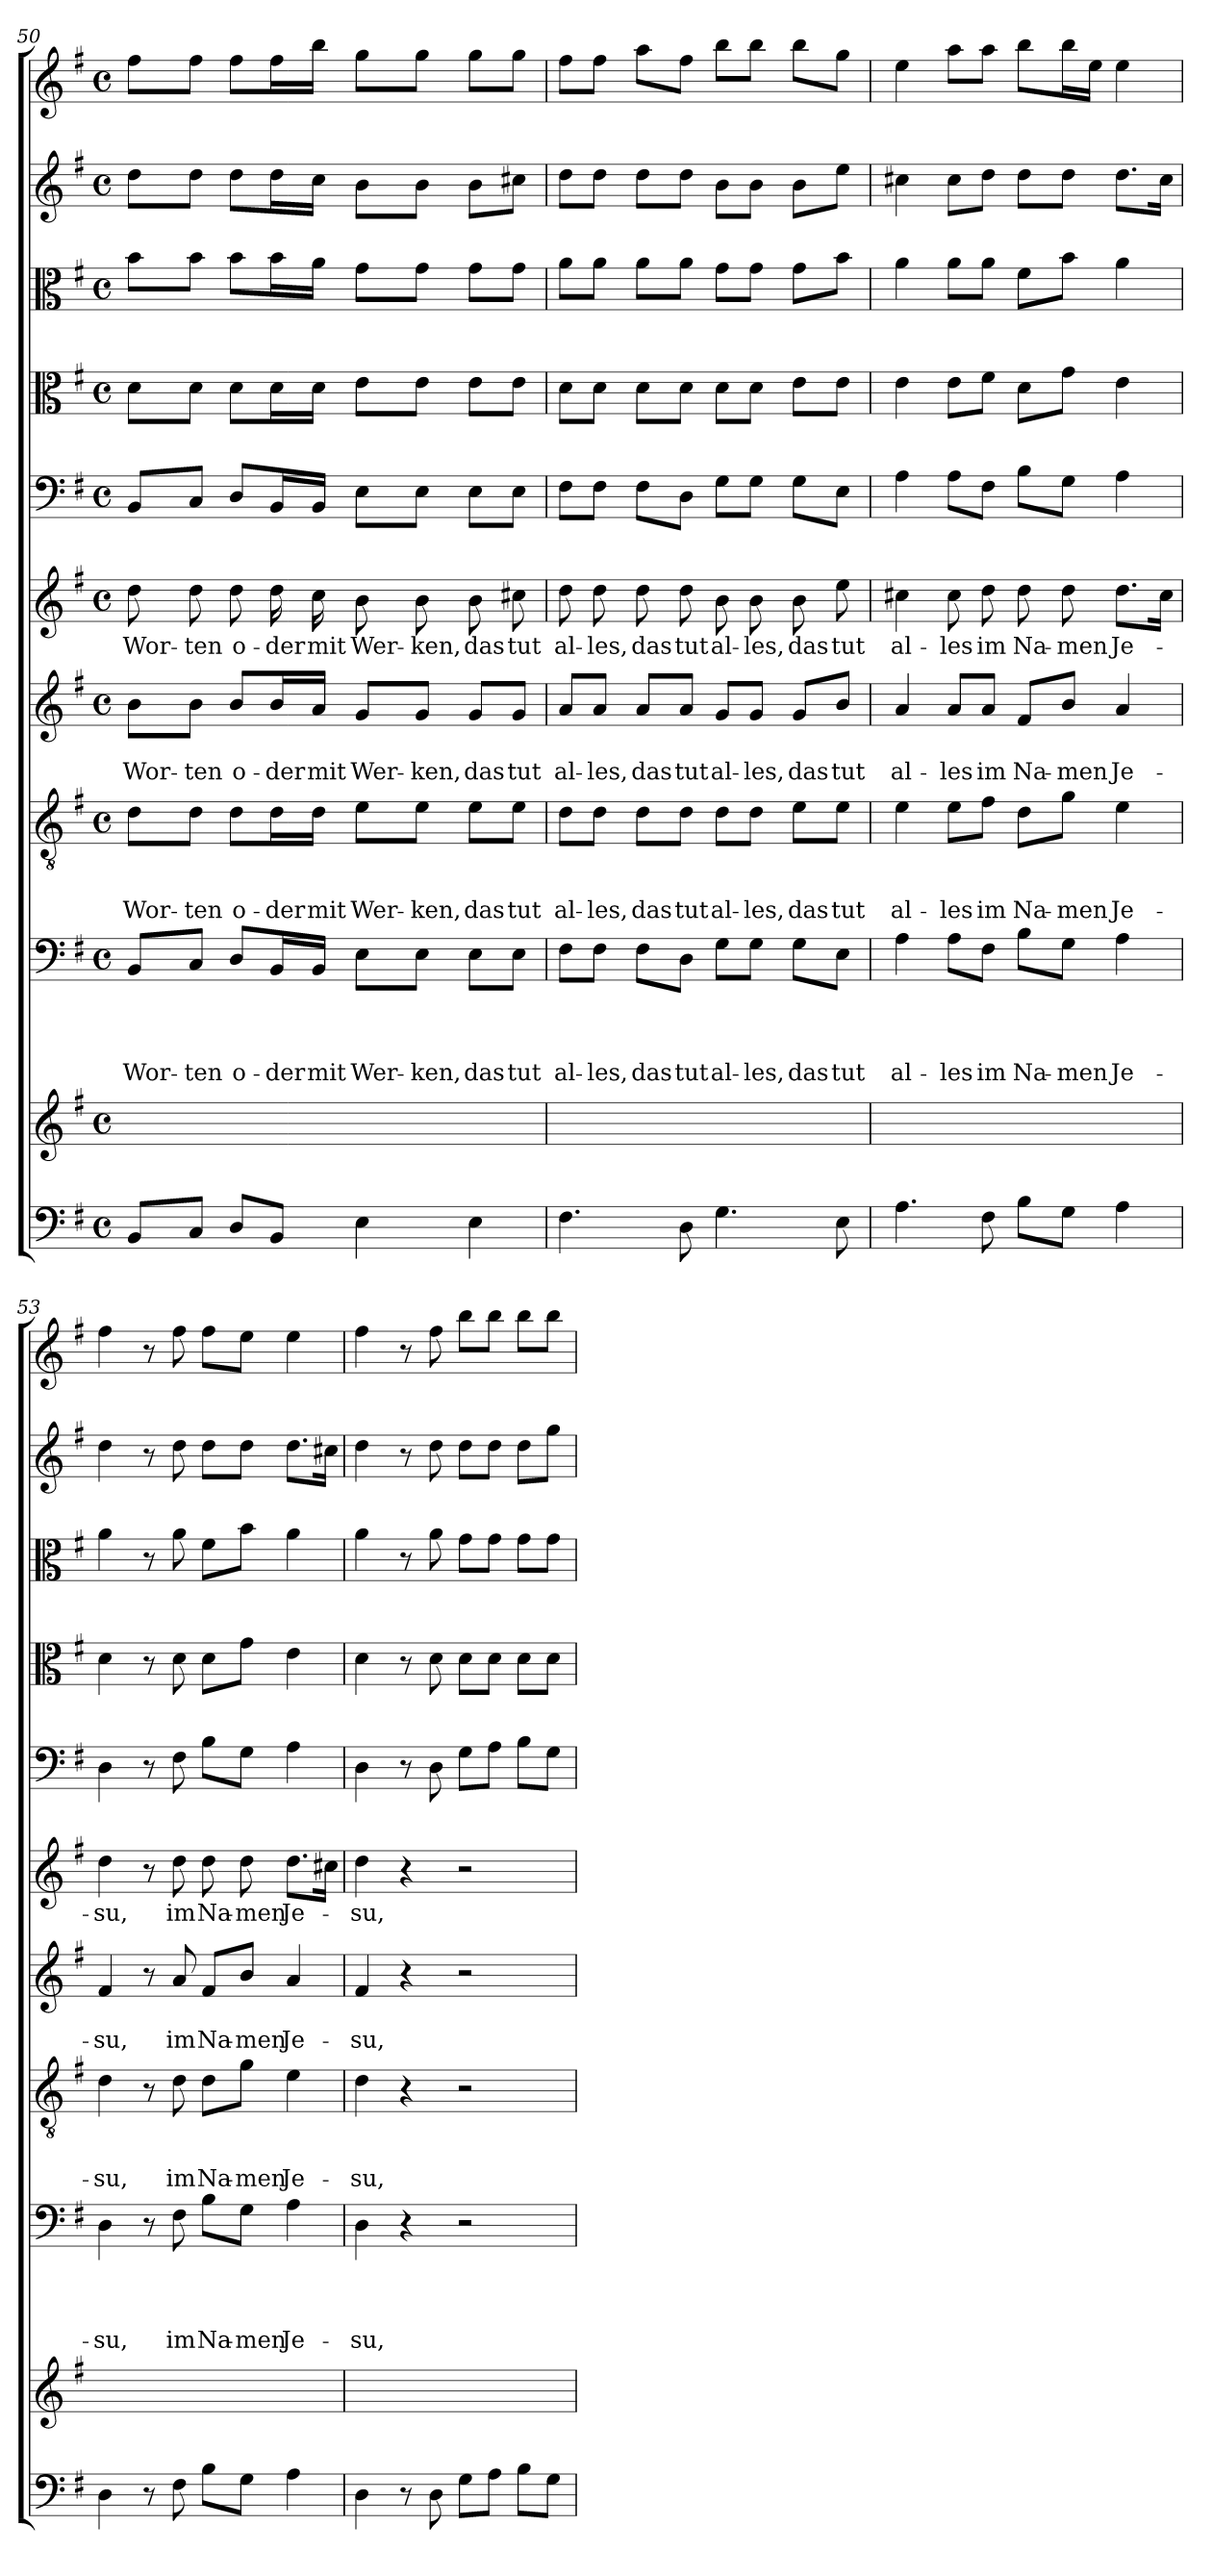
**kern	**kern	**kern	**text	**text	**text	**text	**kern	**text	**text	**text	**kern	**text	**text	**kern	**text	**kern	**kern	**kern	**kern	**kern
*part11	*part10	*part9	*part9	*part9	*part9	*part9	*part8	*part8	*part8	*part8	*part7	*part7	*part7	*part6	*part6	*part5	*part4	*part3	*part2	*part1
*staff11	*staff10	*staff9	*staff9	*staff9	*staff9	*staff9	*staff8	*staff8	*staff8	*staff8	*staff7	*staff7	*staff7	*staff6	*staff6	*staff5	*staff4	*staff3	*staff2	*staff1
*clefF4	*clefG2	*clefF4	*	*	*	*	*clefGv2	*	*	*	*clefG2	*	*	*clefG2	*	*clefF4	*clefC3	*clefC3	*clefG2	*clefG2
*k[f#]	*k[f#]	*k[f#]	*	*	*	*	*k[f#]	*	*	*	*k[f#]	*	*	*k[f#]	*	*k[f#]	*k[f#]	*k[f#]	*k[f#]	*k[f#]
*G:	*G:	*G:	*	*	*	*	*G:	*	*	*	*G:	*	*	*G:	*	*G:	*G:	*G:	*G:	*G:
*M4/4	*M4/4	*M4/4	*	*	*	*	*M4/4	*	*	*	*M4/4	*	*	*M4/4	*	*M4/4	*M4/4	*M4/4	*M4/4	*M4/4
*met(c)	*met(c)	*met(c)	*	*	*	*	*met(c)	*	*	*	*met(c)	*	*	*met(c)	*	*met(c)	*met(c)	*met(c)	*met(c)	*met(c)
=50	=50	=50	=50	=50	=50	=50	=50	=50	=50	=50	=50	=50	=50	=50	=50	=50	=50	=50	=50	=50
!	!	!	!	!	!	!LO:LY:b	!	!	!	!LO:LY:b	!	!	!LO:LY:b	!	!LO:LY:b	!	!	!	!	!
8BB/L	1ryy	8BB/L	.	.	.	Wor-	8d\L	.	.	Wor-	8b\L	.	Wor-	8dd\	Wor-	8BB/L	8d\L	8b\L	8dd\L	8ff#\L
!	!	!	!	!	!	!LO:LY:b	!	!	!	!LO:LY:b	!	!	!LO:LY:b	!	!LO:LY:b	!	!	!	!	!
8C/J	.	8C/J	.	.	.	-ten	8d\J	.	.	-ten	8b\J	.	-ten	8dd\	-ten	8C/J	8d\J	8b\J	8dd\J	8ff#\J
!	!	!	!	!	!	!LO:LY:b	!	!	!	!LO:LY:b	!	!	!LO:LY:b	!	!LO:LY:b	!	!	!	!	!
8D/L	.	8D/L	.	.	.	o-	8d\L	.	.	o-	8b/L	.	o-	8dd\	o-	8D/L	8d\L	8b\L	8dd\L	8ff#\L
!	!	!	!	!	!	!LO:LY:b	!	!	!	!LO:LY:b	!	!	!LO:LY:b	!	!LO:LY:b	!	!	!	!	!
8BB/J	.	16BB/L	.	.	.	-der	16d\L	.	.	-der	16b/L	.	-der	16dd\	-der	16BB/L	16d\L	16b\L	16dd\L	16ff#\L
!	!	!	!	!	!	!LO:LY:b	!	!	!	!LO:LY:b	!	!	!LO:LY:b	!	!LO:LY:b	!	!	!	!	!
.	.	16BB/JJ	.	.	.	mit	16d\JJ	.	.	mit	16a/JJ	.	mit	16cc\	mit	16BB/JJ	16d\JJ	16a\JJ	16cc\JJ	16bb\JJ
!	!	!	!	!	!	!LO:LY:b	!	!	!	!LO:LY:b	!	!	!LO:LY:b	!	!LO:LY:b	!	!	!	!	!
4E\	.	8E\L	.	.	.	Wer-	8e\L	.	.	Wer-	8g/L	.	Wer-	8b\	Wer-	8E\L	8e\L	8g\L	8b\L	8gg\L
!	!	!	!	!	!	!LO:LY:b	!	!	!	!LO:LY:b	!	!	!LO:LY:b	!	!LO:LY:b	!	!	!	!	!
.	.	8E\J	.	.	.	-ken,	8e\J	.	.	-ken,	8g/J	.	-ken,	8b\	-ken,	8E\J	8e\J	8g\J	8b\J	8gg\J
!	!	!	!	!	!	!LO:LY:b	!	!	!	!LO:LY:b	!	!	!LO:LY:b	!	!LO:LY:b	!	!	!	!	!
4E\	.	8E\L	.	.	.	das	8e\L	.	.	das	8g/L	.	das	8b\	das	8E\L	8e\L	8g\L	8b\L	8gg\L
!	!	!	!	!	!	!LO:LY:b	!	!	!	!LO:LY:b	!	!	!LO:LY:b	!	!LO:LY:b	!	!	!	!	!
.	.	8E\J	.	.	.	tut	8e\J	.	.	tut	8g/J	.	tut	8cc#X\	tut	8E\J	8e\J	8g\J	8cc#X\J	8gg\J
=51	=51	=51	=51	=51	=51	=51	=51	=51	=51	=51	=51	=51	=51	=51	=51	=51	=51	=51	=51	=51
!	!	!	!	!	!	!LO:LY:b	!	!	!	!LO:LY:b	!	!	!LO:LY:b	!	!LO:LY:b	!	!	!	!	!
4.F#\	1ryy	8F#\L	.	.	.	al-	8d\L	.	.	al-	8a/L	.	al-	8dd\	al-	8F#\L	8d\L	8a\L	8dd\L	8ff#\L
!	!	!	!	!	!	!LO:LY:b	!	!	!	!LO:LY:b	!	!	!LO:LY:b	!	!LO:LY:b	!	!	!	!	!
.	.	8F#\J	.	.	.	-les,	8d\J	.	.	-les,	8a/J	.	-les,	8dd\	-les,	8F#\J	8d\J	8a\J	8dd\J	8ff#\J
!	!	!	!	!	!	!LO:LY:b	!	!	!	!LO:LY:b	!	!	!LO:LY:b	!	!LO:LY:b	!	!	!	!	!
.	.	8F#\L	.	.	.	das	8d\L	.	.	das	8a/L	.	das	8dd\	das	8F#\L	8d\L	8a\L	8dd\L	8aa\L
!	!	!	!	!	!	!LO:LY:b	!	!	!	!LO:LY:b	!	!	!LO:LY:b	!	!LO:LY:b	!	!	!	!	!
8D\	.	8D\J	.	.	.	tut	8d\J	.	.	tut	8a/J	.	tut	8dd\	tut	8D\J	8d\J	8a\J	8dd\J	8ff#\J
!	!	!	!	!	!	!LO:LY:b	!	!	!	!LO:LY:b	!	!	!LO:LY:b	!	!LO:LY:b	!	!	!	!	!
4.G\	.	8G\L	.	.	.	al-	8d\L	.	.	al-	8g/L	.	al-	8b\	al-	8G\L	8d\L	8g\L	8b\L	8bb\L
!	!	!	!	!	!	!LO:LY:b	!	!	!	!LO:LY:b	!	!	!LO:LY:b	!	!LO:LY:b	!	!	!	!	!
.	.	8G\J	.	.	.	-les,	8d\J	.	.	-les,	8g/J	.	-les,	8b\	-les,	8G\J	8d\J	8g\J	8b\J	8bb\J
!	!	!	!	!	!	!LO:LY:b	!	!	!	!LO:LY:b	!	!	!LO:LY:b	!	!LO:LY:b	!	!	!	!	!
.	.	8G\L	.	.	.	das	8e\L	.	.	das	8g/L	.	das	8b\	das	8G\L	8e\L	8g\L	8b\L	8bb\L
!	!	!	!	!	!	!LO:LY:b	!	!	!	!LO:LY:b	!	!	!LO:LY:b	!	!LO:LY:b	!	!	!	!	!
8E\	.	8E\J	.	.	.	tut	8e\J	.	.	tut	8b/J	.	tut	8ee\	tut	8E\J	8e\J	8b\J	8ee\J	8gg\J
=52	=52	=52	=52	=52	=52	=52	=52	=52	=52	=52	=52	=52	=52	=52	=52	=52	=52	=52	=52	=52
!	!	!	!	!	!	!LO:LY:b	!	!	!	!LO:LY:b	!	!	!LO:LY:b	!	!LO:LY:b	!	!	!	!	!
4.A\	1ryy	4A\	.	.	.	al-	4e\	.	.	al-	4a/	.	al-	4cc#X\	al-	4A\	4e\	4a\	4cc#X\	4ee\
!	!	!	!	!	!	!LO:LY:b	!	!	!	!LO:LY:b	!	!	!LO:LY:b	!	!LO:LY:b	!	!	!	!	!
.	.	8A\L	.	.	.	-les	8e\L	.	.	-les	8a/L	.	-les	8cc#\	-les	8A\L	8e\L	8a\L	8cc#\L	8aa\L
!	!	!	!	!	!	!LO:LY:b	!	!	!	!LO:LY:b	!	!	!LO:LY:b	!	!LO:LY:b	!	!	!	!	!
8F#\	.	8F#\J	.	.	.	im	8f#\J	.	.	im	8a/J	.	im	8dd\	im	8F#\J	8f#\J	8a\J	8dd\J	8aa\J
!	!	!	!	!	!	!LO:LY:b	!	!	!	!LO:LY:b	!	!	!LO:LY:b	!	!LO:LY:b	!	!	!	!	!
8B\L	.	8B\L	.	.	.	Na-	8d\L	.	.	Na-	8f#/L	.	Na-	8dd\	Na-	8B\L	8d\L	8f#\L	8dd\L	8bb\L
!	!	!	!	!	!	!LO:LY:b	!	!	!	!LO:LY:b	!	!	!LO:LY:b	!	!LO:LY:b	!	!	!	!	!
8G\J	.	8G\J	.	.	.	-men	8g\J	.	.	-men	8b/J	.	-men	8dd\	-men	8G\J	8g\J	8b\J	8dd\J	16bb\L
.	.	.	.	.	.	.	.	.	.	.	.	.	.	.	.	.	.	.	.	16ee\JJ
!	!	!	!	!	!	!LO:LY:b	!	!	!	!LO:LY:b	!	!	!LO:LY:b	!	!LO:LY:b	!	!	!	!	!
4A\	.	4A\	.	.	.	Je-	4e\	.	.	Je-	4a/	.	Je-	8.dd\L	Je-	4A\	4e\	4a\	8.dd\L	4ee\
.	.	.	.	.	.	.	.	.	.	.	.	.	.	16cc#\Jk	.	.	.	.	16cc#\Jk	.
!!LO:PB:g=z
=53	=53	=53	=53	=53	=53	=53	=53	=53	=53	=53	=53	=53	=53	=53	=53	=53	=53	=53	=53	=53
!	!	!	!	!	!	!LO:LY:b	!	!	!	!LO:LY:b	!	!	!LO:LY:b	!	!LO:LY:b	!	!	!	!	!
4D\	1ryy	4D\	.	.	.	-su,	4d\	.	.	-su,	4f#/	.	-su,	4dd\	-su,	4D\	4d\	4a\	4dd\	4ff#\
8r	.	8r	.	.	.	.	8r	.	.	.	8r	.	.	8r	.	8r	8r	8r	8r	8r
!	!	!	!	!	!	!LO:LY:b	!	!	!	!LO:LY:b	!	!	!LO:LY:b	!	!LO:LY:b	!	!	!	!	!
8F#\	.	8F#\	.	.	.	im	8d\	.	.	im	8a/	.	im	8dd\	im	8F#\	8d\	8a\	8dd\	8ff#\
!	!	!	!	!	!	!LO:LY:b	!	!	!	!LO:LY:b	!	!	!LO:LY:b	!	!LO:LY:b	!	!	!	!	!
8B\L	.	8B\L	.	.	.	Na-	8d\L	.	.	Na-	8f#/L	.	Na-	8dd\	Na-	8B\L	8d\L	8f#\L	8dd\L	8ff#\L
!	!	!	!	!	!	!LO:LY:b	!	!	!	!LO:LY:b	!	!	!LO:LY:b	!	!LO:LY:b	!	!	!	!	!
8G\J	.	8G\J	.	.	.	-men	8g\J	.	.	-men	8b/J	.	-men	8dd\	-men	8G\J	8g\J	8b\J	8dd\J	8ee\J
!	!	!	!	!	!	!LO:LY:b	!	!	!	!LO:LY:b	!	!	!LO:LY:b	!	!LO:LY:b	!	!	!	!	!
4A\	.	4A\	.	.	.	Je-	4e\	.	.	Je-	4a/	.	Je-	8.dd\L	Je-	4A\	4e\	4a\	8.dd\L	4ee\
.	.	.	.	.	.	.	.	.	.	.	.	.	.	16cc#X\Jk	.	.	.	.	16cc#X\Jk	.
=54	=54	=54	=54	=54	=54	=54	=54	=54	=54	=54	=54	=54	=54	=54	=54	=54	=54	=54	=54	=54
!	!	!	!	!	!	!LO:LY:b	!	!	!	!LO:LY:b	!	!	!LO:LY:b	!	!LO:LY:b	!	!	!	!	!
4D\	1ryy	4D\	.	.	.	-su,	4d\	.	.	-su,	4f#/	.	-su,	4dd\	-su,	4D\	4d\	4a\	4dd\	4ff#\
8r	.	4r	.	.	.	.	4r	.	.	.	4r	.	.	4r	.	8r	8r	8r	8r	8r
8D\	.	.	.	.	.	.	.	.	.	.	.	.	.	.	.	8D\	8d\	8a\	8dd\	8ff#\
8G\L	.	2r	.	.	.	.	2r	.	.	.	2r	.	.	2r	.	8G\L	8d\L	8g\L	8dd\L	8bb\L
8A\J	.	.	.	.	.	.	.	.	.	.	.	.	.	.	.	8A\J	8d\J	8g\J	8dd\J	8bb\J
8B\L	.	.	.	.	.	.	.	.	.	.	.	.	.	.	.	8B\L	8d\L	8g\L	8dd\L	8bb\L
8G\J	.	.	.	.	.	.	.	.	.	.	.	.	.	.	.	8G\J	8d\J	8g\J	8gg\J	8bb\J
=	=	=	=	=	=	=	=	=	=	=	=	=	=	=	=	=	=	=	=	=
*-	*-	*-	*-	*-	*-	*-	*-	*-	*-	*-	*-	*-	*-	*-	*-	*-	*-	*-	*-	*-
